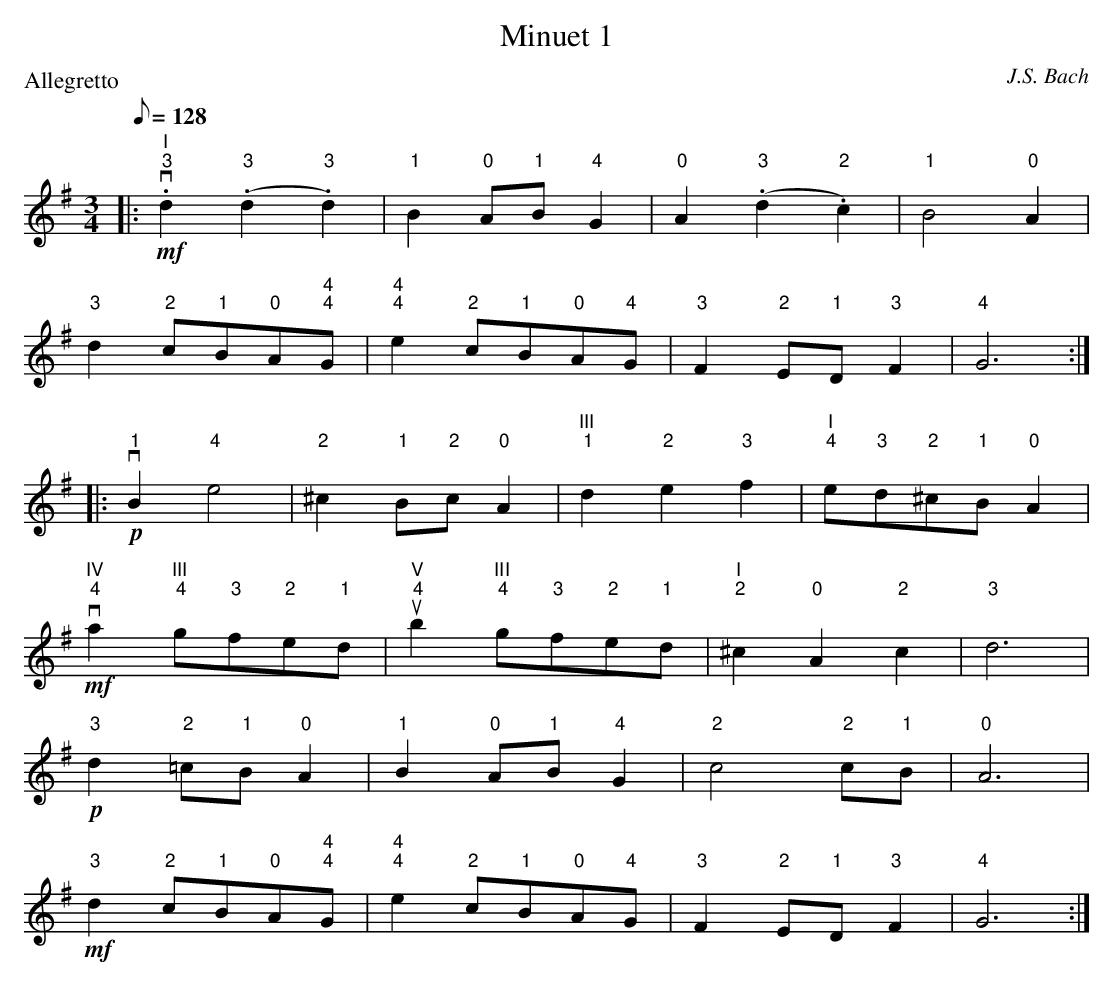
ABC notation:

X:1
T: Minuet 1
O: J.S. Bach
P: Allegretto
M: 3/4
L: 1/8
K: G
Q: 128
|: +mf+ v"I""3".d2("3".d2"3".d2) | "1"B2"0"A"1"B"4"G2 | "0"A2("3".d2."2"c2) | "1"B4"0"A2 |
"3"d2"2"c"1"B"0"A"4""4"G | "4""4"e2"2"c"1"B"0"A"4"G | "3"F2"2"E"1"D"3"F2 | "4"G6 :|
|: +p+ v"1"B2"4"e4 | "2"^c2"1"B"2"c"0"A2 | "III""1"d2"2"e2"3"f2 | "I""4"e"3"d"2"^c"1"B"0"A2 |
+mf+ v"IV""4"a2"III""4"g"3"f"2"e"1"d | u"V""4"b2"III""4"g"3"f"2"e"1"d | "I""2"^c2"0"A2"2"c2 | "3"d6 |
+p+ "3"d2"2"=c"1"B"0"A2 | "1"B2"0"A"1"B"4"G2 | "2"c4"2"c"1"B | "0"A6 |
+mf+ "3"d2"2"c"1"B"0"A"4""4"G | "4""4"e2"2"c"1"B"0"A"4"G | "3"F2"2"E"1"D"3"F2 | "4"G6 :|
